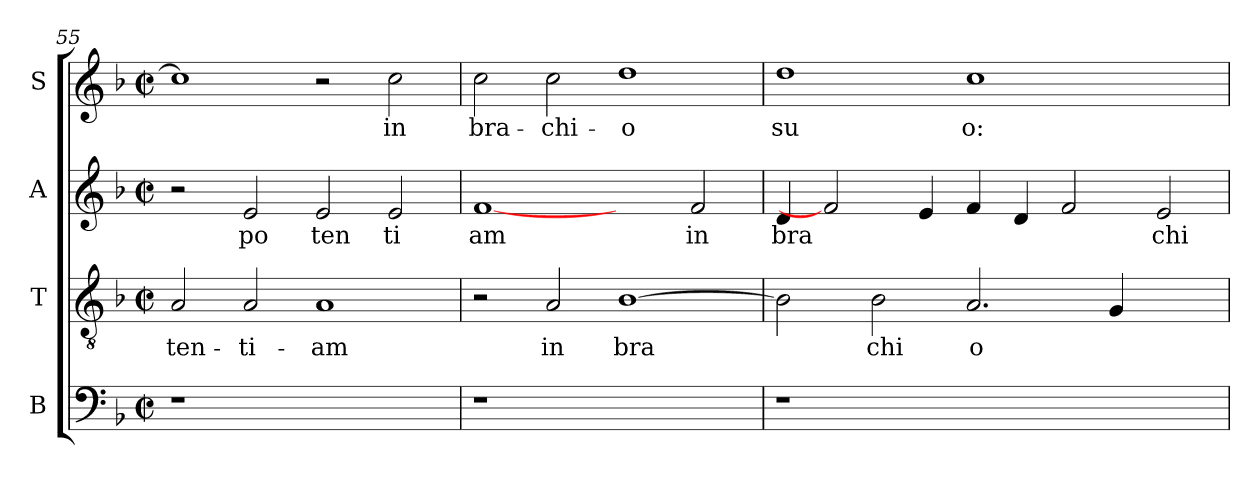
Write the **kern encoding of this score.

**kern	**kern	**text	**kern	**text	**kern	**text
*part4	*part3	*part3	*part2	*part2	*part1	*part1
*staff4	*staff3	*staff3	*staff2	*staff2	*staff1	*staff1
*I"B	*I"T	*	*I"A	*	*I"S	*
*I'B	*I'T	*	*I'A	*	*I'S	*
*clefF4	*clefGv2	*	*clefG2	*	*clefG2	*
*k[b-]	*k[b-]	*	*k[b-]	*	*k[b-]	*
*F:	*F:	*	*F:	*	*F:	*
*M2/2	*M2/2	*	*M2/2	*	*M2/2	*
*met(c|)	*met(c|)	*	*met(c|)	*	*met(c|)	*
=55	=55	=55	=55	=55	=55	=55
!	!	!LO:LY:b:cj	!	!	!	!LO:LY:b:cj
1r	2A/	-ten-	2r	.	1cc]	.
!	!	!LO:LY:b:cj	!	!LO:LY:b:cj	!	!
.	2A/	-ti-	2e/	po	.	.
!	!	!LO:LY:b:cj	!	!LO:LY:b:cj	!	!
1ryy	1A	-am	2e/	ten	2r	.
!	!	!	!	!LO:LY:b:cj	!	!LO:LY:b:cj
.	.	.	2e/	ti	2cc\	in
=56	=56	=56	=56	=56	=56	=56
!	!	!	!	!LO:LY:b:cj	!	!LO:LY:b:cj
1r	2r	.	[1f	am	2cc\	bra-
!	!	!LO:LY:b:cj	!	!	!	!LO:LY:b:cj
.	2A/	in	.	.	2cc\	-chi-
!	!	!LO:LY:b:cj	!	!	!	!LO:LY:b:cj
1ryy	[<1B-	bra-	2ryy	.	1dd	-o
!	!	!	!	!LO:LY:b:cj	!	!
.	.	.	2f/	in	.	.
!!LO:LB:g=z
=57	=57	=57	=57	=57	=57	=57
!	!	!LO:LY:b:cj	!	!LO:LY:b:cj	!	!LO:LY:b:cj
1r	2B-\]	--	4d/	bra-	1dd	su
.	.	.	2f]	.	.	.
!	!	!LO:LY:b:cj	!	!	!	!
.	2B-\	-chi	.	.	.	.
!	!	!	!	!LO:LY:b:cj	!	!
.	.	.	4e/	--	.	.
!	!	!LO:LY:b:cj	!	!LO:LY:b:cj	!	!LO:LY:b:cj
1.ryy	2.A/	o	4f/	--	1cc	o:
!	!	!	!	!LO:LY:b:cj	!	!
.	.	.	4d/	--	.	.
!	!	!	!	!LO:LY:b:cj	!	!
.	.	.	2f/	--	.	.
!	!	!LO:LY:b:cj	!	!	!	!
.	4G/	.	.	.	.	.
!	!	!	!	!LO:LY:b:cj	!	!
.	2ryy	.	2e/	-chi-	2ryy	.
=	=	=	=	=	=	=
*-	*-	*-	*-	*-	*-	*-
